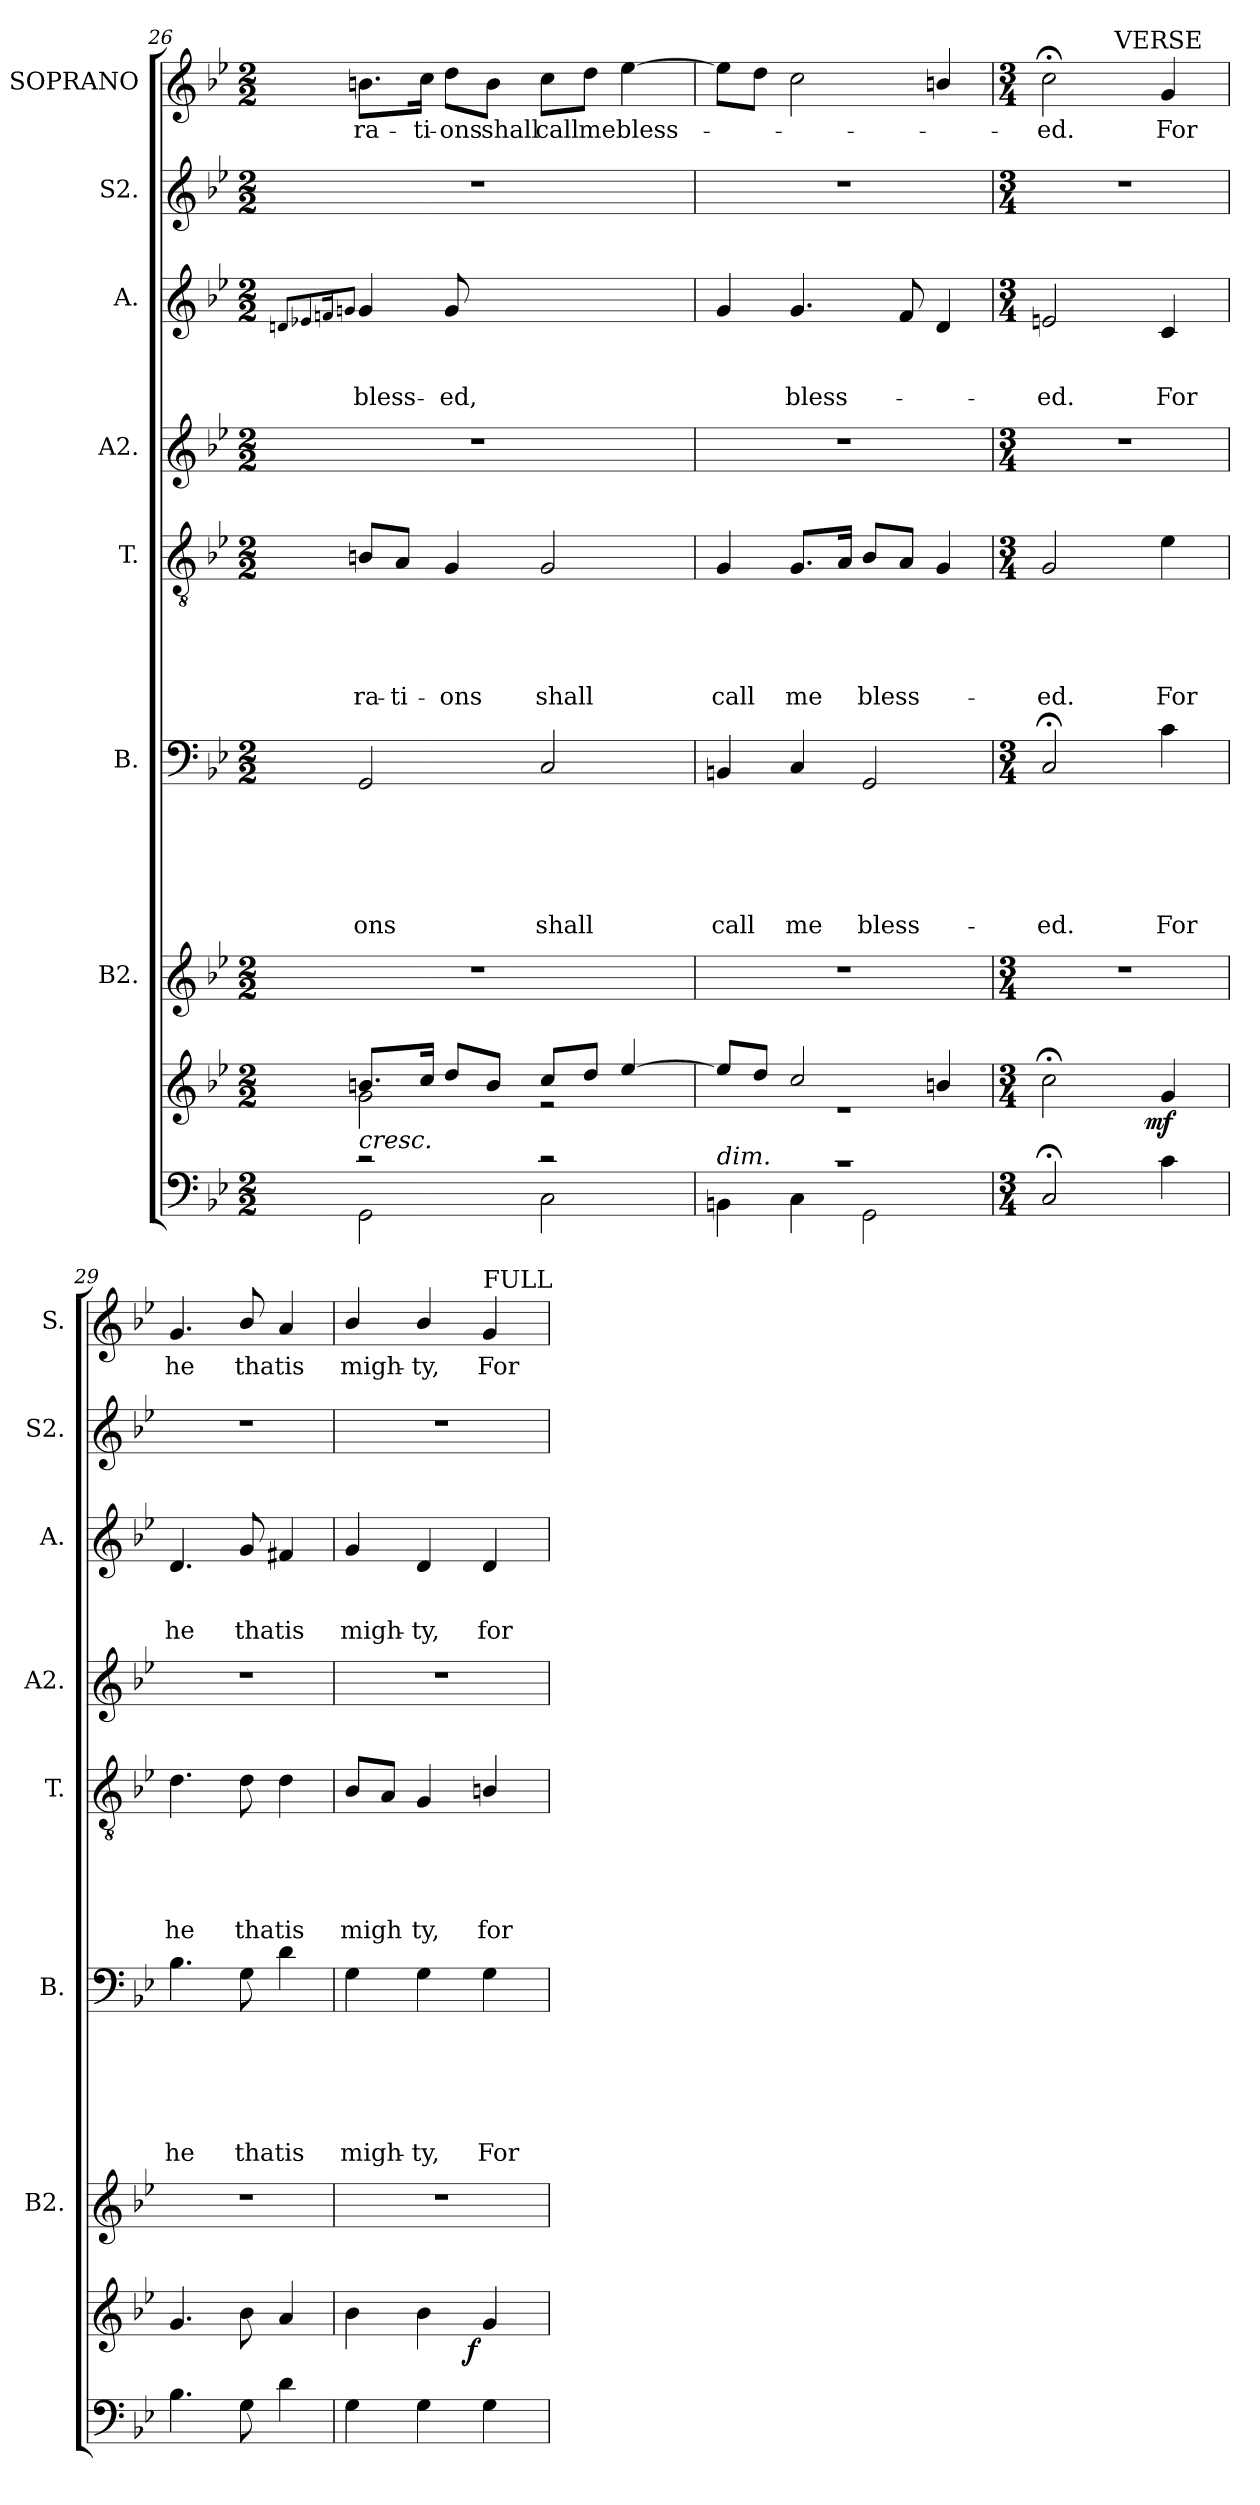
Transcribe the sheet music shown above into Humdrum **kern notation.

**kern	**kern	**dynam	**kern	**kern	**text	**text	**text	**text	**text	**text	**kern	**text	**text	**text	**text	**text	**kern	**kern	**text	**text	**text	**kern	**kern	**text
*part9	*part8	*part8	*part7	*part6	*part6	*part6	*part6	*part6	*part6	*part6	*part5	*part5	*part5	*part5	*part5	*part5	*part4	*part3	*part3	*part3	*part3	*part2	*part1	*part1
*staff9	*staff8	*staff8	*staff7	*staff6	*staff6	*staff6	*staff6	*staff6	*staff6	*staff6	*staff5	*staff5	*staff5	*staff5	*staff5	*staff5	*staff4	*staff3	*staff3	*staff3	*staff3	*staff2	*staff1	*staff1
*	*	*	*I"B2.	*I"B.	*	*	*	*	*	*	*I"T.	*	*	*	*	*	*I"A2.	*I"A.	*	*	*	*I"S2.	*I"SOPRANO	*
*	*	*	*I'B2.	*I'B.	*	*	*	*	*	*	*I'T.	*	*	*	*	*	*I'A2.	*I'A.	*	*	*	*I'S2.	*I'S.	*
*clefF4	*clefG2	*	*clefG2	*clefF4	*	*	*	*	*	*	*clefGv2	*	*	*	*	*	*clefG2	*clefG2	*	*	*	*clefG2	*clefG2	*
*k[b-e-]	*k[b-e-]	*	*k[b-e-]	*k[b-e-]	*	*	*	*	*	*	*k[b-e-]	*	*	*	*	*	*k[b-e-]	*k[b-e-]	*	*	*	*k[b-e-]	*k[b-e-]	*
*B-:	*B-:	*	*B-:	*B-:	*	*	*	*	*	*	*B-:	*	*	*	*	*	*B-:	*B-:	*	*	*	*B-:	*B-:	*
*M2/2	*M2/2	*	*M2/2	*M2/2	*	*	*	*	*	*	*M2/2	*	*	*	*	*	*M2/2	*M2/2	*	*	*	*M2/2	*M2/2	*
=26	=26	=26	=26	=26	=26	=26	=26	=26	=26	=26	=26	=26	=26	=26	=26	=26	=26	=26	=26	=26	=26	=26	=26	=26
.	.	.	.	.	.	.	.	.	.	.	.	.	.	.	.	.	.	8qdn/L	.	.	.	.	.	.
.	.	.	.	.	.	.	.	.	.	.	.	.	.	.	.	.	.	8qe-X/	.	.	.	.	.	.
.	.	.	.	.	.	.	.	.	.	.	.	.	.	.	.	.	.	16qfn/k	.	.	.	.	.	.
.	.	.	.	.	.	.	.	.	.	.	.	.	.	.	.	.	.	8qgn/J	.	.	.	.	.	.
*^	*^	*	*	*	*	*	*	*	*	*	*	*	*	*	*	*	*	*	*	*	*	*	*	*
!LO:TX:a:i:t=cresc.	!	!	!	!	!	!	!	!	!	!	!	!	!	!	!	!	!	!	!	!	!	!	!	!	!	!
!	!	!	!	!	!	!	!	!	!	!	!	!LO:LY:b	!	!	!	!	!	!LO:LY:b	!	!	!	!	!LO:LY:b	!	!	!LO:LY:b
2rc	2GG\	8.bn/L	2g\	.	1r	2GG/	.	.	.	.	.	-ons	8Bn/L	.	.	.	.	-ra-	1r	4g/	.	.	bless-	1r	8.bn\L	-ra-
!	!	!	!	!	!	!	!	!	!	!	!	!	!	!	!	!	!	!LO:LY:b	!	!	!	!	!	!	!	!
.	.	.	.	.	.	.	.	.	.	.	.	.	8A/J	.	.	.	.	-ti-	.	.	.	.	.	.	.	.
!	!	!	!	!	!	!	!	!	!	!	!	!	!	!	!	!	!	!	!	!	!	!	!	!	!	!LO:LY:b
.	.	16cc/Jk	.	.	.	.	.	.	.	.	.	.	.	.	.	.	.	.	.	.	.	.	.	.	16cc\Jk	-ti-
!	!	!	!	!	!	!	!	!	!	!	!	!	!	!	!	!	!	!LO:LY:b	!	!	!	!	!LO:LY:b	!	!	!LO:LY:b
.	.	8dd/L	.	.	.	.	.	.	.	.	.	.	4G/	.	.	.	.	-ons	.	8g/	.	.	-ed,	.	8dd\L	-ons
!	!	!	!	!	!	!	!	!	!	!	!	!	!	!	!	!	!	!	!	!	!	!	!	!	!	!LO:LY:b
.	.	8b/J	.	.	.	.	.	.	.	.	.	.	.	.	.	.	.	.	.	2ryy	.	.	.	.	8b\J	shall
!	!	!	!	!	!	!	!	!	!	!	!	!LO:LY:b	!	!	!	!	!	!LO:LY:b	!	!	!	!	!	!	!	!LO:LY:b
2rc	2C\	8cc/L	2r	.	.	2C/	.	.	.	.	.	shall	2G/	.	.	.	.	shall	.	.	.	.	.	.	8cc\L	call
!	!	!	!	!	!	!	!	!	!	!	!	!	!	!	!	!	!	!	!	!	!	!	!	!	!	!LO:LY:b
.	.	8dd/J	.	.	.	.	.	.	.	.	.	.	.	.	.	.	.	.	.	.	.	.	.	.	8dd\J	me
!	!	!	!	!	!	!	!	!	!	!	!	!	!	!	!	!	!	!	!	!	!	!	!	!	!	!LO:LY:b
.	.	[>4ee-/	.	.	.	.	.	.	.	.	.	.	.	.	.	.	.	.	.	.	.	.	.	.	[>4ee-\	bless-
.	.	.	.	.	.	.	.	.	.	.	.	.	.	.	.	.	.	.	.	8ryy	.	.	.	.	.	.
=27	=27	=27	=27	=27	=27	=27	=27	=27	=27	=27	=27	=27	=27	=27	=27	=27	=27	=27	=27	=27	=27	=27	=27	=27	=27	=27
!LO:TX:a:i:t=dim.	!	!	!	!	!	!	!	!	!	!	!	!	!	!	!	!	!	!	!	!	!	!	!	!	!	!
!	!	!	!	!	!	!	!	!	!	!	!	!LO:LY:b	!	!	!	!	!	!LO:LY:b	!	!	!	!	!	!	!	!
1rc	4BBn\	8ee-/L]	1r	.	1r	4BBn/	.	.	.	.	.	call	4G/	.	.	.	.	call	1r	4g/	.	.	.	1r	8ee-\L]	.
.	.	8dd/J	.	.	.	.	.	.	.	.	.	.	.	.	.	.	.	.	.	.	.	.	.	.	8dd\J	.
!	!	!	!	!	!	!	!	!	!	!	!	!LO:LY:b	!	!	!	!	!	!LO:LY:b	!	!	!	!	!LO:LY:b	!	!	!
.	4C\	2cc/	.	.	.	4C/	.	.	.	.	.	me	8.G/L	.	.	.	.	me	.	4.g/	.	.	bless-	.	2cc\	.
.	.	.	.	.	.	.	.	.	.	.	.	.	16A/Jk	.	.	.	.	.	.	.	.	.	.	.	.	.
!	!	!	!	!	!	!	!	!	!	!	!	!LO:LY:b	!	!	!	!	!	!LO:LY:b	!	!	!	!	!	!	!	!
.	2GG\	.	.	.	.	2GG/	.	.	.	.	.	bless-	8B-/L	.	.	.	.	bless-	.	.	.	.	.	.	.	.
.	.	.	.	.	.	.	.	.	.	.	.	.	8A/J	.	.	.	.	.	.	8f/	.	.	.	.	.	.
.	.	4bn/	.	.	.	.	.	.	.	.	.	.	4G/	.	.	.	.	.	.	4d/	.	.	.	.	4bn/	.
*v	*v	*	*	*	*	*	*	*	*	*	*	*	*	*	*	*	*	*	*	*	*	*	*	*	*	*
!!LO:PB:g=z
=28	=28	=28	=28	=28	=28	=28	=28	=28	=28	=28	=28	=28	=28	=28	=28	=28	=28	=28	=28	=28	=28	=28	=28	=28	=28
*M3/4	*M3/4	*	*	*M3/4	*M3/4	*	*	*	*	*	*	*M3/4	*	*	*	*	*	*M3/4	*M3/4	*	*	*	*M3/4	*M3/4	*
!	!	!	!	!	!	!	!	!	!	!	!LO:LY:b	!	!	!	!	!	!LO:LY:b	!	!	!	!	!LO:LY:b	!	!	!LO:LY:b
*	*	*	*	*	*	*	*	*	*	*	*	*	*	*	*	*	*	*	*	*	*	*	*	*^	*
2C;/	2cc;<\	4...ryy	.	2.r	2C;/	.	.	.	.	.	-ed.	2G/	.	.	.	.	-ed.	2.r	2en/	.	.	-ed.	2.r	2cc;<\	4.ryy	-ed.
!	!	!	!	!	!	!	!	!	!	!	!	!	!	!	!	!	!	!	!	!	!	!	!	!	!LO:TX:a:t=VERSE	!
.	.	.	.	.	.	.	.	.	.	.	.	.	.	.	.	.	.	.	.	.	.	.	.	.	4.ryy	.
!	!	!	!LO:DY:b	!	!	!	!	!	!	!	!	!	!	!	!	!	!	!	!	!	!	!	!	!	!	!
.	.	4ryy	mf	.	.	.	.	.	.	.	.	.	.	.	.	.	.	.	.	.	.	.	.	.	.	.
!	!	!	!	!	!	!	!	!	!	!	!LO:LY:b	!	!	!	!	!	!LO:LY:b	!	!	!	!	!LO:LY:b	!	!	!	!LO:LY:b
4c\	4g/	.	.	.	4c\	.	.	.	.	.	For	4e-\	.	.	.	.	For	.	4c/	.	.	For	.	4g/	.	For
.	.	32ryy	.	.	.	.	.	.	.	.	.	.	.	.	.	.	.	.	.	.	.	.	.	.	.	.
=29	=29	=29	=29	=29	=29	=29	=29	=29	=29	=29	=29	=29	=29	=29	=29	=29	=29	=29	=29	=29	=29	=29	=29	=29	=29	=29
!	!	!	!	!	!	!	!	!	!	!	!LO:LY:b	!	!	!	!	!	!LO:LY:b	!	!	!	!	!LO:LY:b	!	!	!	!LO:LY:b
*	*v	*v	*	*	*	*	*	*	*	*	*	*	*	*	*	*	*	*	*	*	*	*	*	*v	*v	*
4.B-\	4.g/	.	2.r	4.B-\	.	.	.	.	.	he	4.d\	.	.	.	.	he	2.r	4.d/	.	.	he	2.r	4.g/	he
!	!	!	!	!	!	!	!	!	!	!LO:LY:b	!	!	!	!	!	!LO:LY:b	!	!	!	!	!LO:LY:b	!	!	!LO:LY:b
8G\	8b-\	.	.	8G\	.	.	.	.	.	thatis	8d\	.	.	.	.	thatis	.	8g/	.	.	thatis	.	8b-/	thatis
4d\	4a/	.	.	4d\	.	.	.	.	.	.	4d\	.	.	.	.	.	.	4f#X/	.	.	.	.	4a/	.
=30	=30	=30	=30	=30	=30	=30	=30	=30	=30	=30	=30	=30	=30	=30	=30	=30	=30	=30	=30	=30	=30	=30	=30	=30
!	!	!	!	!	!	!	!	!	!	!LO:LY:b	!	!	!	!	!	!LO:LY:b	!	!	!	!	!LO:LY:b	!	!	!LO:LY:b
*	*^	*	*	*	*	*	*	*	*	*	*	*	*	*	*	*	*	*	*	*	*	*	*	*
4G\	4b-\	4...ryy	.	2.r	4G\	.	.	.	.	.	migh-	8B-/L	.	.	.	.	migh	2.r	4g/	.	.	migh-	2.r	4b-/	migh-
.	.	.	.	.	.	.	.	.	.	.	.	8A/J	.	.	.	.	.	.	.	.	.	.	.	.	.
!	!	!	!	!	!	!	!	!	!	!	!LO:LY:b	!	!	!	!	!	!LO:LY:b	!	!	!	!	!LO:LY:b	!	!	!LO:LY:b
4G\	4b-\	.	.	.	4G\	.	.	.	.	.	-ty,	4G/	.	.	.	.	ty,	.	4d/	.	.	-ty,	.	4b-/	-ty,
!	!	!	!LO:DY:b	!	!	!	!	!	!	!	!	!	!	!	!	!	!	!	!	!	!	!	!	!	!
.	.	4ryy	f	.	.	.	.	.	.	.	.	.	.	.	.	.	.	.	.	.	.	.	.	.	.
!	!	!	!	!	!	!	!	!	!	!	!	!	!	!	!	!	!	!	!	!	!	!	!	!LO:TX:a:t=FULL	!
!	!	!	!	!	!	!	!	!	!	!	!LO:LY:b	!	!	!	!	!	!LO:LY:b	!	!	!	!	!LO:LY:b	!	!	!LO:LY:b
4G\	4g/	.	.	.	4G\	.	.	.	.	.	For	4Bn/	.	.	.	.	for	.	4d/	.	.	for	.	4g/	For
.	.	32ryy	.	.	.	.	.	.	.	.	.	.	.	.	.	.	.	.	.	.	.	.	.	.	.
*	*v	*v	*	*	*	*	*	*	*	*	*	*	*	*	*	*	*	*	*	*	*	*	*	*	*
=	=	=	=	=	=	=	=	=	=	=	=	=	=	=	=	=	=	=	=	=	=	=	=	=
*-	*-	*-	*-	*-	*-	*-	*-	*-	*-	*-	*-	*-	*-	*-	*-	*-	*-	*-	*-	*-	*-	*-	*-	*-
